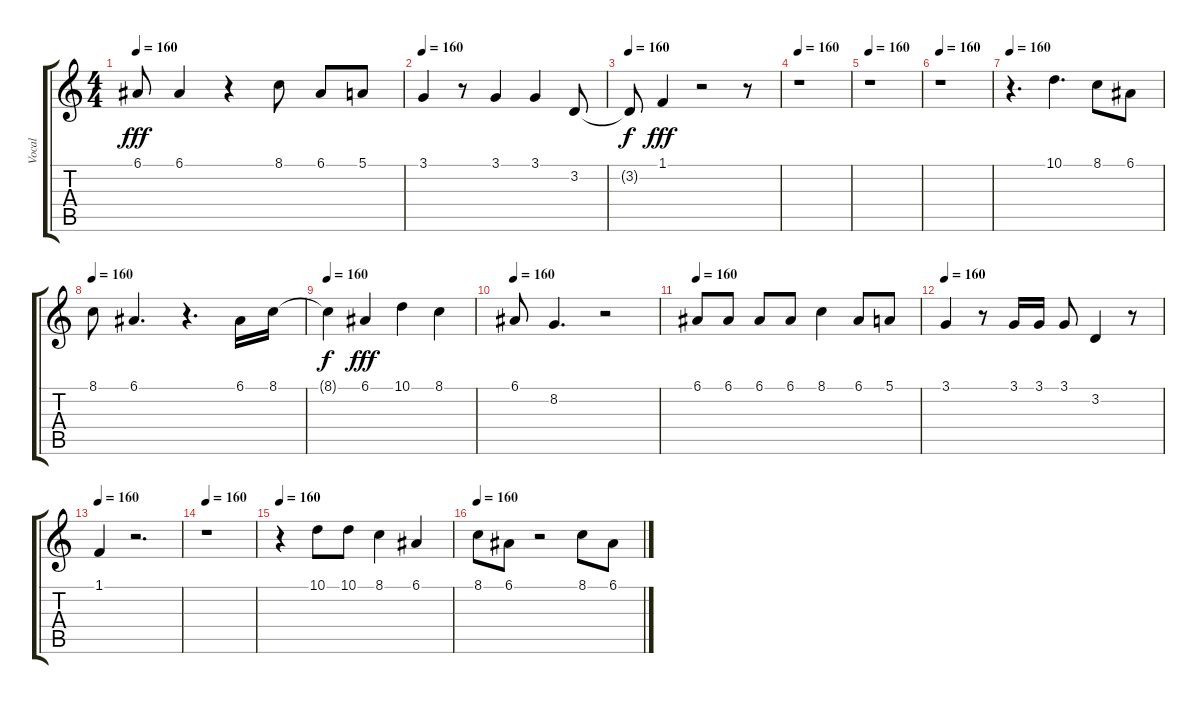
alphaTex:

\track ("Vocal" "Vocal") {instrument flute}
\staff {score tabs}
\tuning (E4 B3 G3 D3 A2 E2) {hide}
\ts (4 4)
\tempo 160
\clef g2
\ks c
6.1.8{dy fff} 6.1.4 r.4 8.1.8 6.1.8 5.1.8 |
\tempo 160
3.1.4 r.8 3.1.4 3.1.4 3.2.8 |
\tempo 160
3.2{t}.8{dy f} 1.1.4{dy fff} r.2 r.8 |
\tempo 160
r.1 |
\tempo 160
r.1 |
\tempo 160
r.1 |
\tempo 160
r.4{d} 10.1.4{d} 8.1.8 6.1.8 |
\tempo 160
8.1.8 6.1.4{d} r.4{d} 6.1.16 8.1.16 |
\tempo 160
8.1{t}.4{dy f} 6.1.4{dy fff} 10.1.4 8.1.4 |
\tempo 160
6.1.8 8.2.4{d} r.2 |
\tempo 160
6.1.8 6.1.8 6.1.8 6.1.8 8.1.4 6.1.8 5.1.8 |
\tempo 160
3.1.4 r.8 3.1.16 3.1.16 3.1.8 3.2.4 r.8 |
\tempo 160
1.1.4 r.2{d} |
\tempo 160
r.1 |
\tempo 160
r.4 10.1.8 10.1.8 8.1.4 6.1.4 |
\tempo 160
8.1.8 6.1.8 r.2 8.1.8 6.1.8
